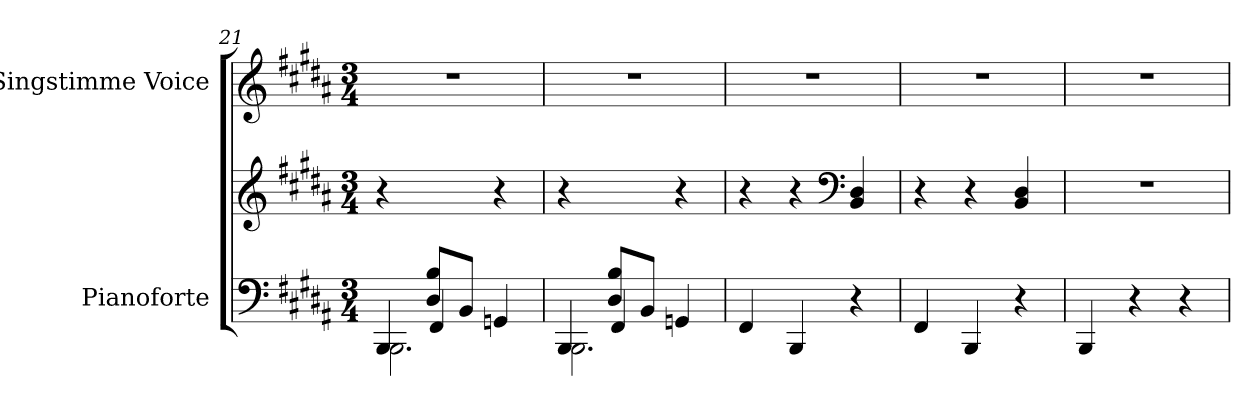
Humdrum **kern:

**kern	**kern	**kern
*part2	*part2	*part1
*staff3	*staff2	*staff1
*I"Pianoforte	*	*I"Singstimme Voice
*I'Pno	*	*
*clefF4	*clefG2	*clefG2
*k[f#c#g#d#a#]	*k[f#c#g#d#a#]	*k[f#c#g#d#a#]
*M3/4	*M3/4	*M3/4
=21	=21	=21
*^	*	*
*	*^	*	*
4ryy	4BBB/	2.BBB\	4r	2.r
8D#/ 8B/L	4FF#/	.	4ryy	.
8BB/J	.	.	.	.
4ryy	4GGn/	.	4r	.
=22	=22	=22	=22	=22
4ryy	4BBB/	2.BBB\	4r	2.r
8D#/ 8B/L	4FF#/	.	4ryy	.
8BB/J	.	.	.	.
4ryy	4GGn/	.	4r	.
*v	*v	*v	*	*
=23	=23	=23
4FF#/	4r	2.r
4BBB/	4r	.
*	*clefF4	*
4r	4BB/ 4D#/	.
=24	=24	=24
4FF#/	4r	2.r
4BBB/	4r	.
4r	4BB/ 4D#/	.
=25	=25	=25
4BBB/	2.r	2.r
4r	.	.
4r	.	.
=	=	=
*-	*-	*-
